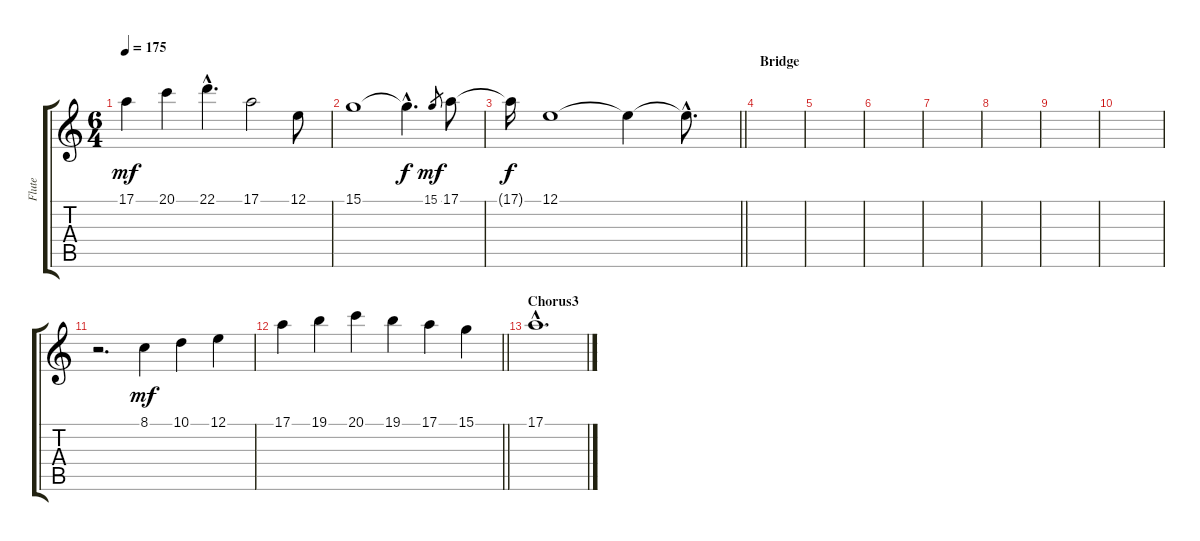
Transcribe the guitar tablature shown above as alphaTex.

\track ("Flute" "Flute") {instrument flute}
\staff {score tabs}
\tuning (E4 B3 G3 D3 A2 E2) {hide}
\ts (6 4)
\tempo 175
\clef g2
\ks c
17.1.4{dy mf} 20.1.4 22.1{hac}.4{d} 17.1.2 12.1.8 |
15.1.1 15.1{hac t}.4{d dy f} 15.1.8{gr dy mf} 17.1.8 |
\barLineRight lightlight
17.1{t}.16{dy f} 12.1.1{volume 4} 12.1{t}.4 12.1{hac t}.8{d} |
\section ("" "Bridge")
|
|
|
|
|
|
|
r.2{d volume 10} 8.1.4{dy mf} 10.1.4 12.1.4 |
\barLineRight lightlight
17.1.4 19.1.4 20.1.4 19.1.4 17.1.4 15.1.4 |
\section ("" "Chorus3")
17.1{hac}.1{d volume 3}
